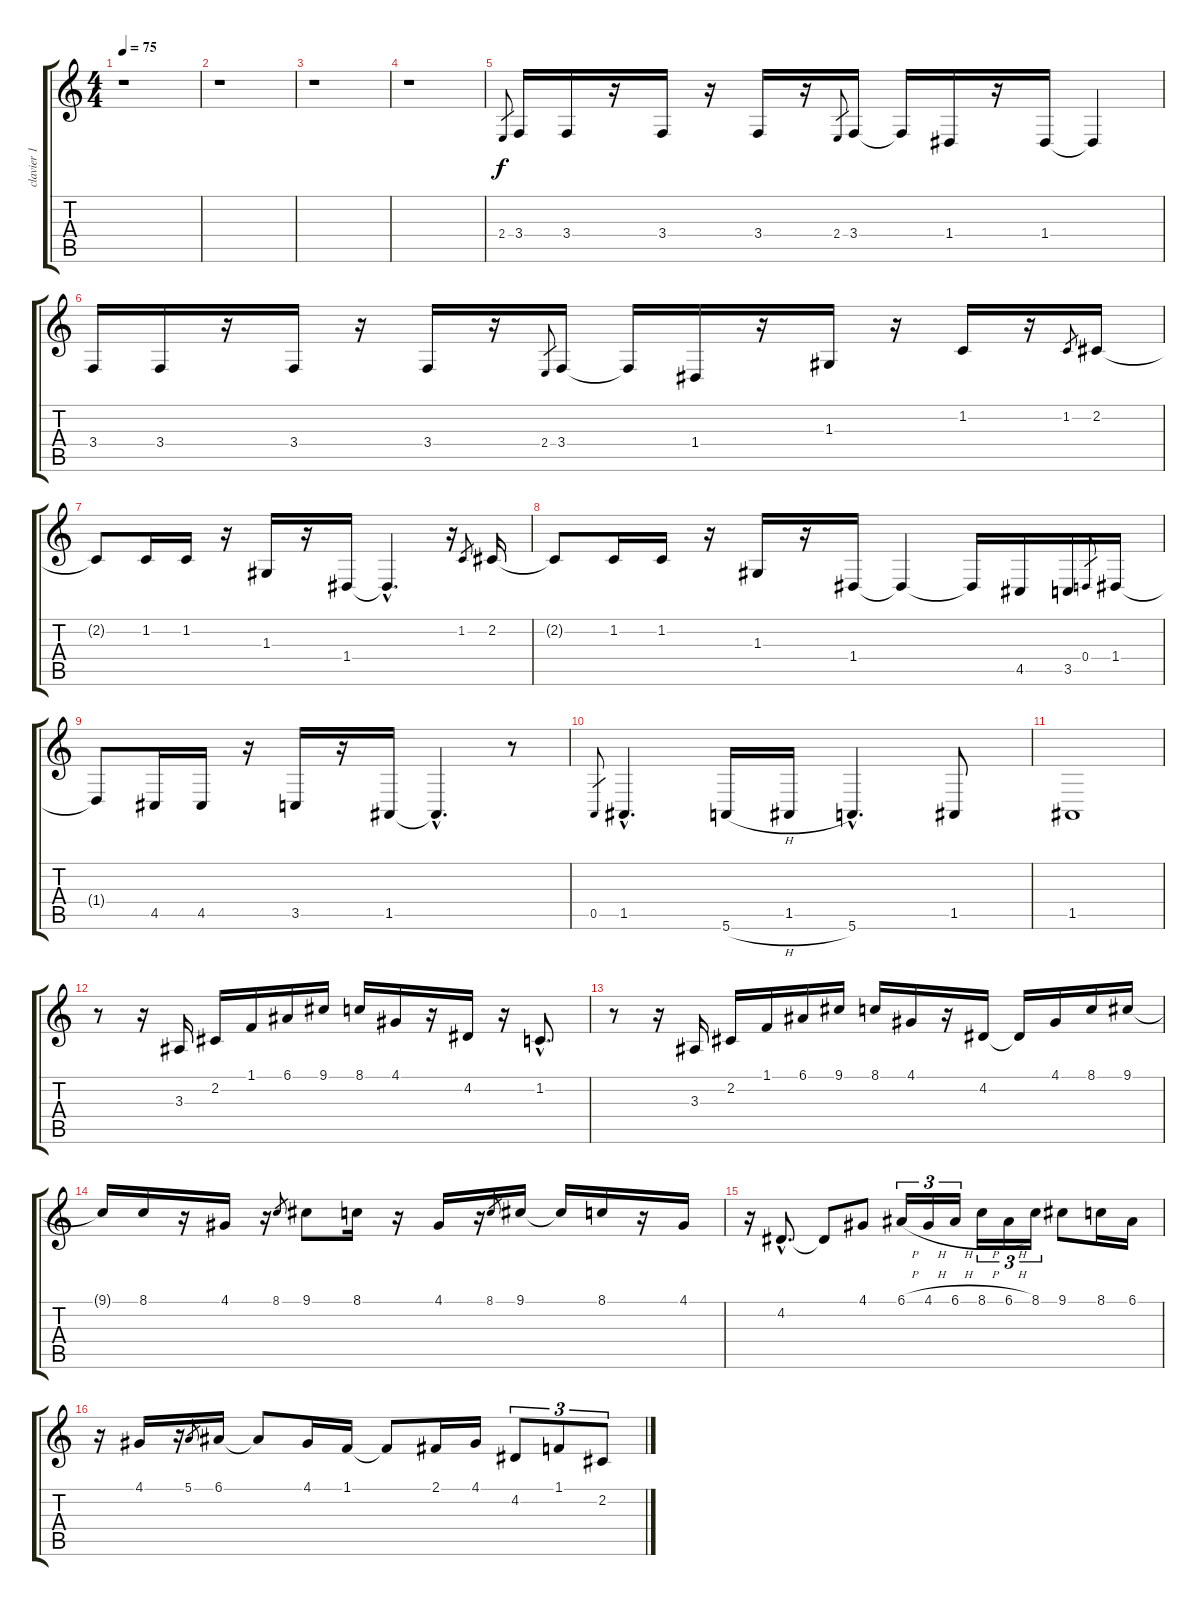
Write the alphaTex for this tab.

\track ("clavier 1" "clavier 1") {instrument drawbarorgan}
\staff {score tabs}
\tuning (E4 B3 G3 D3 A2 E2) {hide}
\ts (4 4)
\tempo 75
\clef g2
\ks c
r.1{dy f} |
r.1 |
r.1 |
r.1 |
2.4.8{gr} 3.4.16{volume 16 balance 8 instrument synthbrass1} 3.4.16 r.16 3.4.16 r.16 3.4.16 r.16 2.4.8{gr} 3.4.16 3.4{t}.16 1.4.16 r.16 1.4.16 1.4{t}.4 |
3.4.16 3.4.16 r.16 3.4.16 r.16 3.4.16 r.16 2.4.8{gr} 3.4.16 3.4{t}.16 1.4.16 r.16 1.3.16 r.16 1.2.16 r.16 1.2.8{gr} 2.2.16 |
2.2{t}.8 1.2.16 1.2.16 r.16 1.3.16 r.16 1.4.16 1.4{hac t}.4{d} r.16 1.2.8{gr} 2.2.16 |
2.2{t}.8 1.2.16 1.2.16 r.16 1.3.16 r.16 1.4.16 1.4{t}.4 1.4{t}.16 4.5.16 3.5.16 0.4.8{gr} 1.4.16 |
1.4{t}.8 4.5.16 4.5.16 r.16 3.5.16 r.16 1.5.16 1.5{hac t}.4{d} r.8 |
0.5.8{gr} 1.5{hac}.4{d} 5.6{h}.16 1.5.16 5.6{hac}.4{d} 1.5.8 |
1.5.1 |
r.8 r.16 3.3.16 2.2.16 1.1.16 6.1.16 9.1.16 8.1.16 4.1.16 r.16 4.2.16 r.16 1.2{hac}.8{d} |
r.8 r.16 3.3.16 2.2.16 1.1.16 6.1.16 9.1.16 8.1.16 4.1.16 r.16 4.2.16 4.2{t}.16 4.1.16 8.1.16 9.1.16 |
9.1{t}.16 8.1.16 r.16 4.1.16 r.16 8.1.8{gr} 9.1.8 8.1.16 r.16 4.1.16 r.16 8.1.8{gr} 9.1.16 9.1{t}.16 8.1.16 r.16 4.1.16 |
r.16 4.2{hac}.8{d} 4.2{t}.8 4.1.8 6.1{h}.16{tu (3 2)} 4.1{h}.16{tu (3 2)} 6.1{h}.16{tu (3 2)} 8.1{h}.16{tu (3 2)} 6.1{h}.16{tu (3 2)} 8.1.16{tu (3 2)} 9.1.8 8.1.16 6.1.16 |
r.16 4.1.16 r.16 5.1.8{gr} 6.1.16 6.1{t}.8 4.1.16 1.1.16 1.1{t}.8 2.1.16 4.1.16 4.2.8{tu (3 2)} 1.1.8{tu (3 2)} 2.2.8{tu (3 2)}
